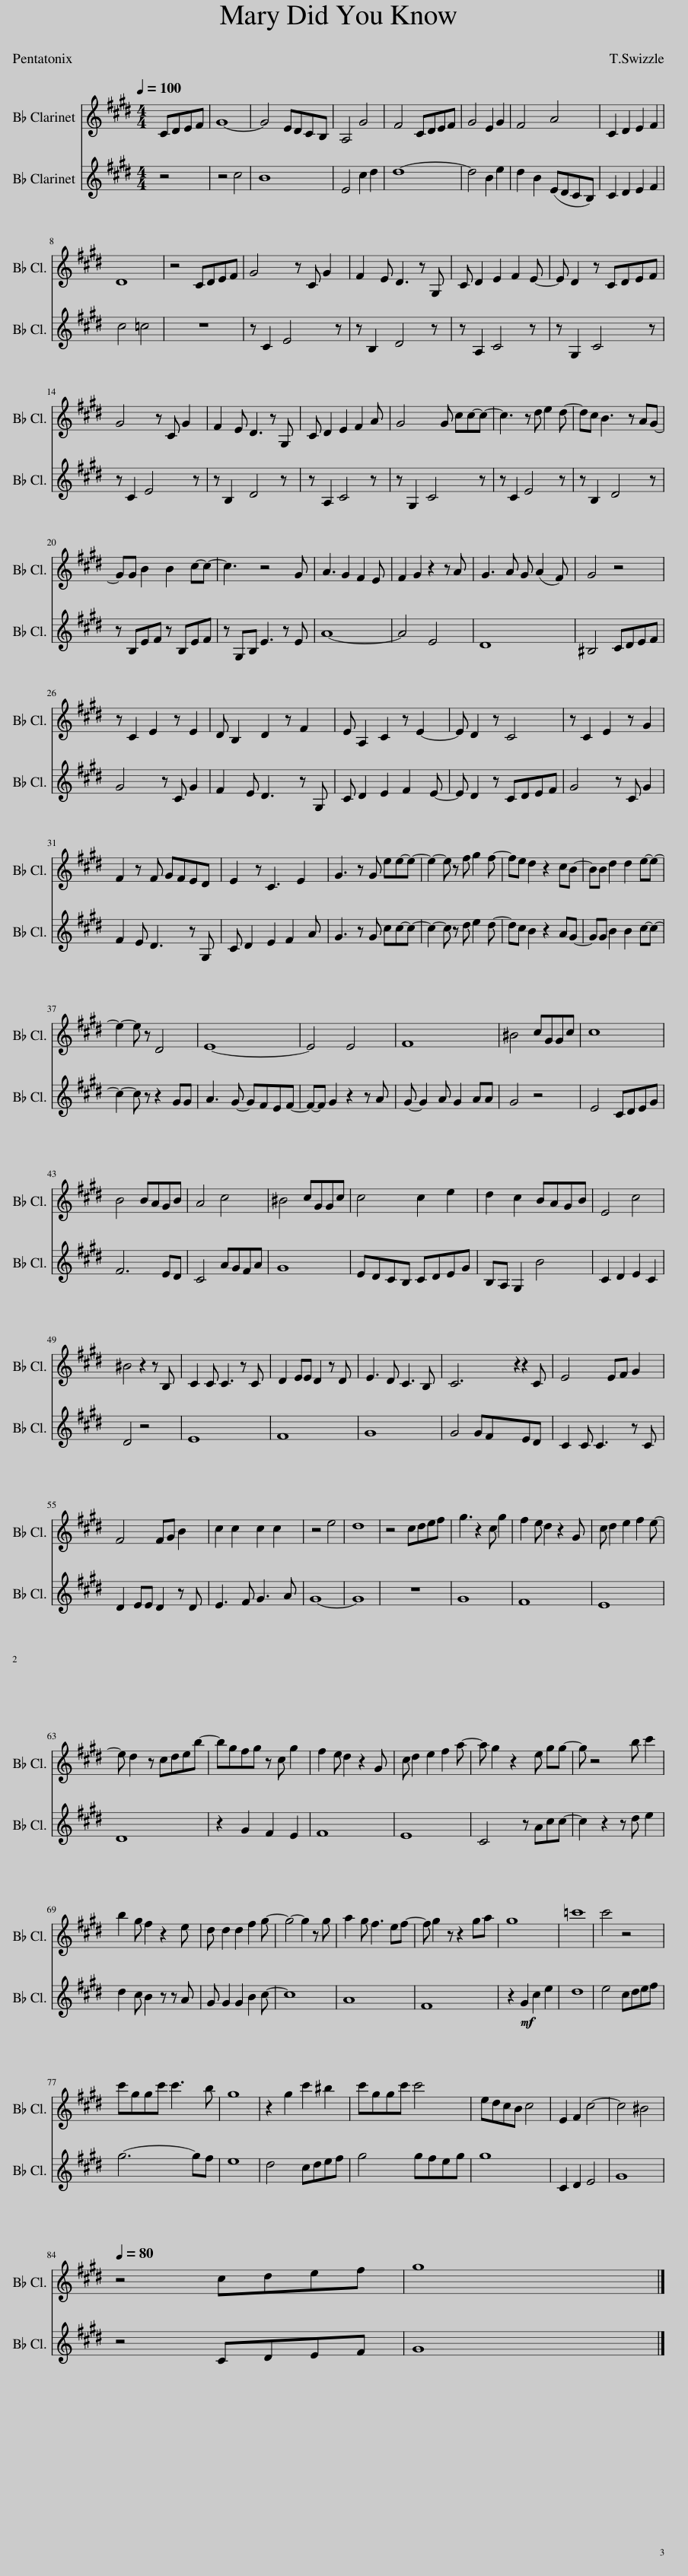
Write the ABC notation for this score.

X:1
%%score 1 2
L:1/8
Q:1/4=100
M:4/4
I:linebreak $
K:none
V:1 treble transpose=-2
V:2 treble transpose=-2
V:1
[K:E] CDEF | G8- | G4 EDCB, | A,4 G4 | F4 CDEF | %5
 G4 E2 G2 | F4 A4 | C2 D2 E2 F2 |$ D8 | z4 CDEF | %10
 G4 z C G2 | F2 E D3 z G, | C D2 E2 F2 E- | E D2 z CDEF |$ G4 z C G2 | %15
 F2 E D3 z G, | C D2 E2 F2 A | G4 G cc-c- | c3 z d e2 d- | dc B3 z AG- |$ %20
 GG B2 B2 c-c- | c3 z4 G | A3 G2 F2 E | F2 G2 z2 z A | G3 A G (A2 F) | %25
 G4 z4 |$ z C2 E2 z E2 | D B,2 D2 z F2 | E A,2 C2 z E2- | E D2 z C4 | %30
 z C2 E2 z G2 |$ F2 z F GFED | E2 z C3 E2 | G3 z G ee-e- | e2- e z f g2 f- | %35
 fe d2 z2 cB- | BB d2 d2 e-e- |$ e2- e z D4 | E8- | E4 E4 | %40
 F8 | ^B4 cGGc | c8 |$ B4 BAGB | A4 c4 | %45
 ^B4 cGGc | c4 c2 e2 | d2 c2 BAGB | E4 c4 |$ ^B4 z2 z B, | %50
 C2 C C3 z C | D2 EE D2 z D | E3 D C3 B, | C6 z C | E4 EF G2 |$ %55
 F4 FG B2 | c2 c2 c2 c2 | z4 e4 | d8 | z4 cdef | %60
 g3 z2 c g2 | f2 e d2 z2 G | c d2 e2 f2 e- |$ e d2 z cdeb- | bgfg z c g2 | %65
 f2 e d2 z2 G | c d2 e2 f2 a- | a g2 z2 e gg- | g z4 b c'2 |$ b2 g f2 z2 e | %70
 d d2 d2 f2 g- | g4- g2 z g | a2 g f3 ef- | f g2 z z2 ga | g8 | %75
 =c'8 | c'4 z4 |$ c'ggc' c'3 b | g8 | z2 g2 c'2 ^b2 | %80
 c'ggc' c'4 | edcB c4 | E2 F2 c4- | c4 ^B4 |$[Q:1/4=80] z4 cdef | %85
 g8 |] %86
V:2
[K:E] z4 | z4 c4 | B8 | E4 c2 d2 | d8- | %5
 d4 B2 e2 | d2 B2 (EDCB,) | C2 D2 E2 F2 |$ c4 =c4 | z8 | %10
 z C2 E4 z | z B,2 D4 z | z A,2 C4 z | z G,2 C4 z |$ z C2 E4 z | %15
 z B,2 D4 z | z A,2 C4 z | z G,2 C4 z | z C2 E4 z | z B,2 D4 z |$ %20
 z B,EF z B,EF | z G,B, E3 z E | A8- | A4 E4 | D8 | %25
 ^B,4 CDEF |$ G4 z C G2 | F2 E D3 z G, | C D2 E2 F2 E- | E D2 z CDEF | %30
 G4 z C G2 |$ F2 E D3 z G, | C D2 E2 F2 A | G3 z G cc-c- | c2- c z d e2 d- | %35
 dc B2 z2 AG- | GG B2 B2 c-c- |$ c2- c z z2 GG | A3 G- GFEF- | F-F G2 z2 z A | %40
 G- G2 A G2 AA | G4 z4 | E4 CDEG |$ F6 ED | C4 AGFA | %45
 G8 | EDCB, CDEG | B,A, G,2 B4 | C2 D2 E2 C2 |$ D4 z4 | %50
 E8 | F8 | G8 | G4 GFED | C2 C C3 z C |$ %55
 D2 EE D2 z D | E3 F G3 A | G8- | G8 | z8 | %60
 G8 | F8 | E8 |$ D8 | z2 G2 F2 E2 | %65
 F8 | E8 | C4 z Acc- | c2 z2 z d e2 |$ d2 c B2 z z A | %70
 G G2 G2 B2 c- | c8 | A8 | F8 | z2!mf! G2 c2 e2 | %75
 d8 | e4 cdef |$ g6- gf | e8 | d4 cdef | %80
 g4 gfeg | g8 | C2 D2 E4 | G8 |$ z4 CDEF | %85
 G8 |] %86
